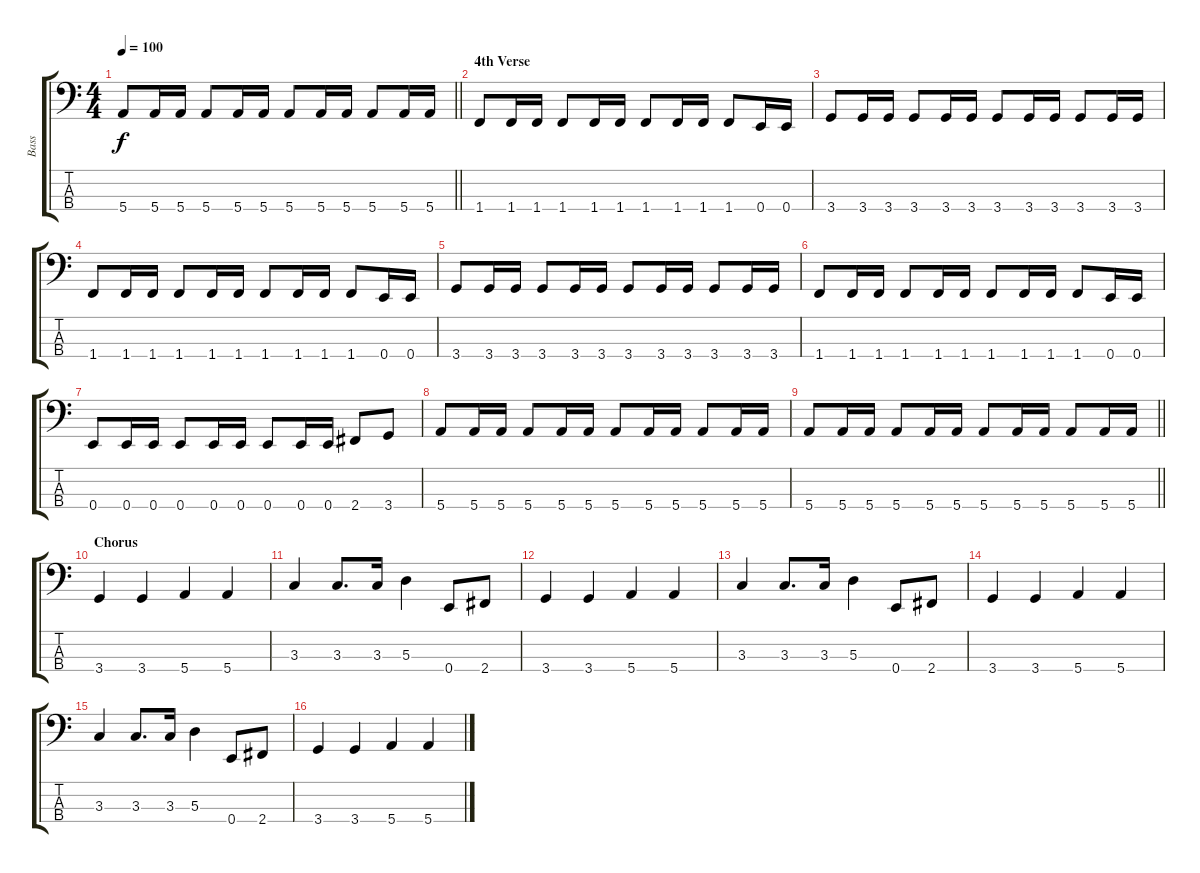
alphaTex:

\track ("Bass" "Bass") {instrument electricbasspick}
\staff {score tabs}
\tuning (G2 D2 A1 E1) {hide}
\ts (4 4)
\tempo 100
\clef f4
\barLineRight lightlight
\ks c
5.4.8{dy f} 5.4.16 5.4.16 5.4.8 5.4.16 5.4.16 5.4.8 5.4.16 5.4.16 5.4.8 5.4.16 5.4.16 |
\section ("" "4th Verse")
1.4.8 1.4.16 1.4.16 1.4.8 1.4.16 1.4.16 1.4.8 1.4.16 1.4.16 1.4.8 0.4.16 0.4.16 |
3.4.8 3.4.16 3.4.16 3.4.8 3.4.16 3.4.16 3.4.8 3.4.16 3.4.16 3.4.8 3.4.16 3.4.16 |
1.4.8 1.4.16 1.4.16 1.4.8 1.4.16 1.4.16 1.4.8 1.4.16 1.4.16 1.4.8 0.4.16 0.4.16 |
3.4.8 3.4.16 3.4.16 3.4.8 3.4.16 3.4.16 3.4.8 3.4.16 3.4.16 3.4.8 3.4.16 3.4.16 |
1.4.8 1.4.16 1.4.16 1.4.8 1.4.16 1.4.16 1.4.8 1.4.16 1.4.16 1.4.8 0.4.16 0.4.16 |
0.4.8 0.4.16 0.4.16 0.4.8 0.4.16 0.4.16 0.4.8 0.4.16 0.4.16 2.4.8 3.4.8 |
5.4.8 5.4.16 5.4.16 5.4.8 5.4.16 5.4.16 5.4.8 5.4.16 5.4.16 5.4.8 5.4.16 5.4.16 |
\barLineRight lightlight
5.4.8 5.4.16 5.4.16 5.4.8 5.4.16 5.4.16 5.4.8 5.4.16 5.4.16 5.4.8 5.4.16 5.4.16 |
\section ("" "Chorus")
3.4.4 3.4.4 5.4.4 5.4.4 |
3.3.4 3.3.8{d} 3.3.16 5.3.4 0.4.8 2.4.8 |
3.4.4 3.4.4 5.4.4 5.4.4 |
3.3.4 3.3.8{d} 3.3.16 5.3.4 0.4.8 2.4.8 |
3.4.4 3.4.4 5.4.4 5.4.4 |
3.3.4 3.3.8{d} 3.3.16 5.3.4 0.4.8 2.4.8 |
3.4.4 3.4.4 5.4.4 5.4.4
